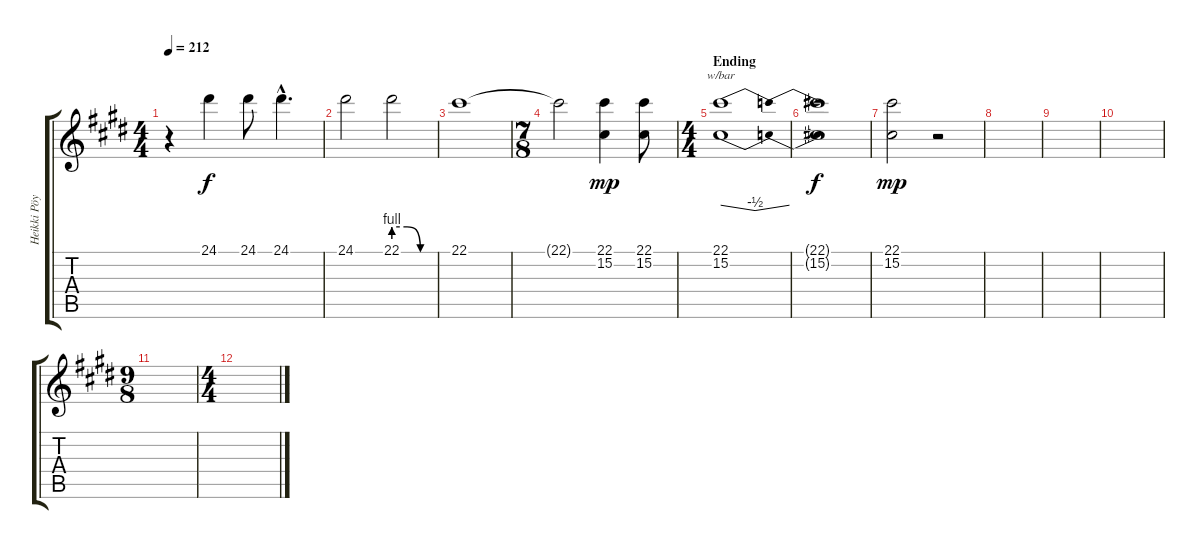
\track ("Heikki Pöyhiä - Vocals" "Heikki Pöy") {instrument lead2sawtooth}
\staff {score tabs}
\tuning (Eb4 Bb3 Gb3 Db3 Ab2 Eb2) {hide}
\ts (4 4)
\tempo 212
\clef g2
\ks c#minor
r.4{dy f} 24.1.4 24.1.8 24.1{hac}.4{d} |
24.1.2 22.1{be (custom 0 4 20 4 40 0 60 0)}.2 |
22.1.1 |
\ts (7 8)
22.1{t}.2 (22.1 15.2).4{dy mp} (22.1 15.2).8 |
\ts (4 4)
\section ("" "Ending")
(22.1 15.2).1{tbe (dip default 0 0 30 -2 60 0)} |
(22.1{t} 15.2{t}).1{dy f} |
(22.1 15.2).2{dy mp} r.2 |
|
|
|
\ts (9 8)
|
\ts (4 4)
